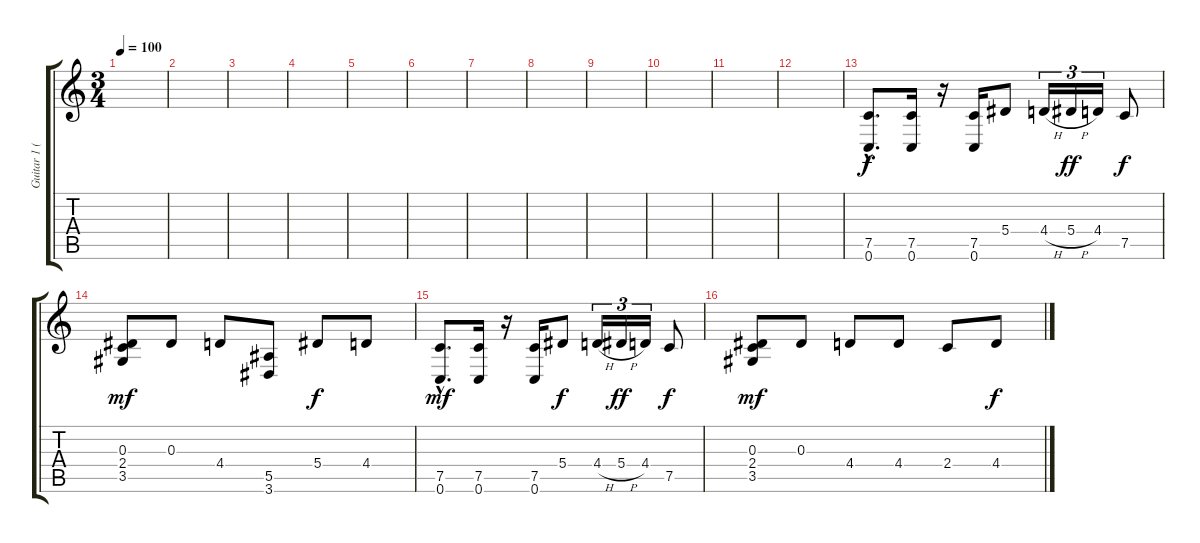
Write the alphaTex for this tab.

\track ("Guitar 1 (Lead)" "Guitar 1 (") {instrument distortionguitar}
\staff {score tabs}
\tuning (C4 G3 Eb3 Bb2 F2 C2) {hide}
\ts (3 4)
\tempo 100
\clef g2
\ks c
|
|
|
|
|
|
|
|
|
|
|
|
(7.5{hac} 0.6{hac}).8{d} (7.5 0.6).16 r.16 (7.5 0.6).16 5.4.8{dy f} 4.4{h}.16{tu (3 2)} 5.4{h}.16{tu (3 2) dy ff} 4.4.16{tu (3 2)} 7.5.8{dy f} |
(0.3 2.4 3.5).8{dy mf} 0.3.8 4.4.8 (5.5 3.6).8 5.4.8{dy f} 4.4.8 |
(7.5{hac} 0.6{hac}).8{d dy mf} (7.5 0.6).16 r.16 (7.5 0.6).16 5.4.8{dy f} 4.4{h}.16{tu (3 2)} 5.4{h}.16{tu (3 2) dy ff} 4.4.16{tu (3 2)} 7.5.8{dy f} |
(0.3 2.4 3.5).8{dy mf} 0.3.8 4.4.8 4.4.8 2.4.8 4.4.8{dy f}
